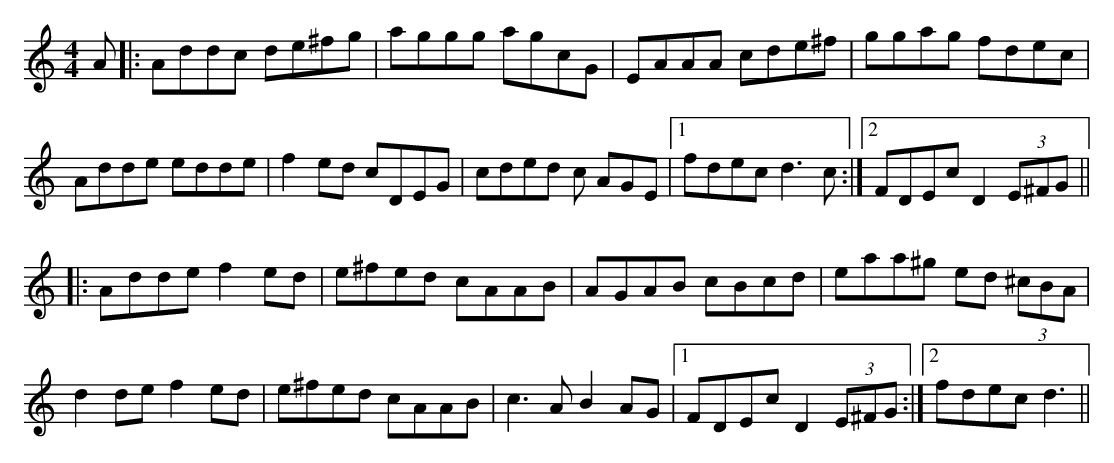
X:1
M:4/4
K:Ddor
A|:Addc de^fg|aggg agcG|EAAA cde^f|ggag fdec|
Adde edde|f2ed cDEG|cded c AGE|1 fdec d3c:|2 FDEc D2 (3E^FG||
|:Adde f2ed|e^fed cAAB|AGAB cBcd|eaa^g ed (3^cBA|
d2de f2ed|e^fed cAAB|c3A B2AG|1 FDEc D2 (3E^FG:|2 fdec d3||
